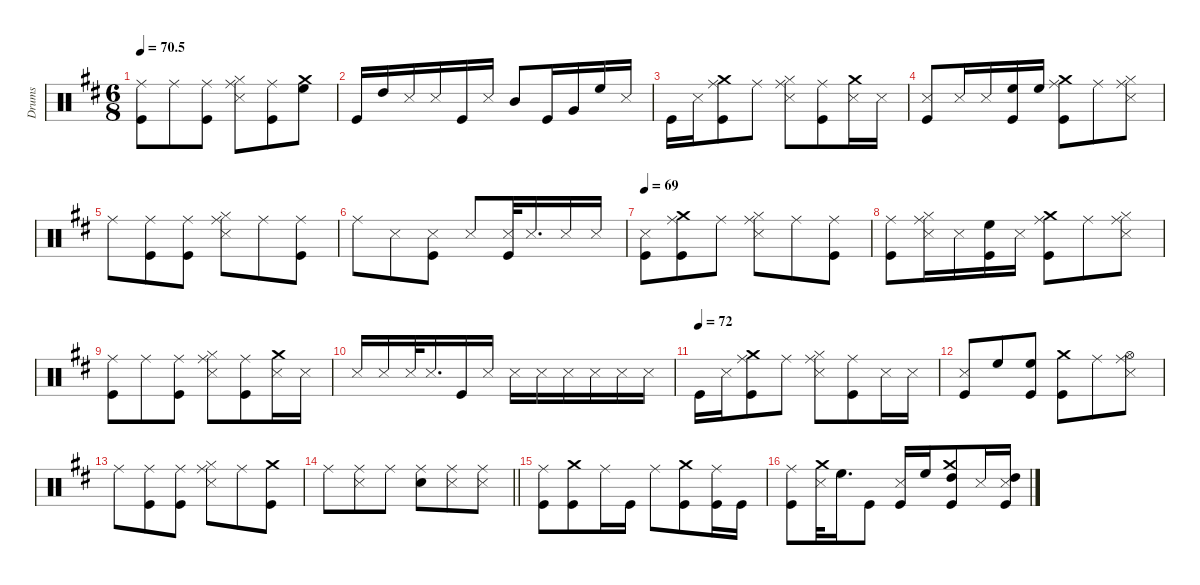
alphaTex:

\defaultSystemsLayout 4
\hideDynamics
\bracketExtendMode groupsimilarinstruments
\firstSystemTrackNameMode fullname
\otherSystemsTrackNameOrientation horizontal
\track ("Drums" "drm.") {defaultSystemsLayout 4 instrument percussion}
\staff {score}
\articulation defaults
\ts (6 8)
\tempo
70.5
\accidentals auto
\clef neutral
\ottava regular
\simile none
\ks bminor
("Kick (hit)" "Ride (middle)").8{dy fff} "Ride (middle)".8{dy f} ("Kick (hit)" "Ride (middle)").8 ("Hi-Hat (closed)" "Ride (middle)" "Snare (side stick) 3").8{dy fff} ("Kick (hit)" "Ride (middle)").8{dy f} ("High Floor Tom (hit)" "Crash medium (hit)").8{dy fff} |
"Kick (hit)".16{dy f} "High Tom (hit)".16 "Snare (side stick) 3".16 "Snare (side stick) 3".16{dy mf} "Kick (hit)".16{dy f} "Snare (side stick) 3".16 "Mid Tom (hit)".8 "Kick (hit)".16 "Very Low Tom (hit)".16 "High Floor Tom (hit)".16{dy mp} "Snare (side stick) 3".16 |
"Kick (hit)".16{dy f} "Snare (side stick) 3".16 ("Crash medium (hit)" "Kick (hit)" "Ride (middle)").8{dy fff} "Ride (middle)".8{dy f} ("Snare (side stick) 3" "Hi-Hat (closed)" "Ride (middle)").8{dy fff} ("Kick (hit)" "Ride (middle)").8 ("Snare (side stick) 3" "Crash medium (hit)").16{dy p} "Snare (side stick) 3".16 |
("Kick (hit)" "Snare (side stick) 3").8{dy f} "Snare (side stick) 3".16 "Snare (side stick) 3".16{dy mf} ("Kick (hit)" "High Floor Tom (hit)").16{dy f} "High Floor Tom (hit)".16 ("Crash medium (hit)" "Kick (hit)" "Ride (middle)").8{dy fff} "Ride (middle)".8{dy f} ("Snare (side stick) 3" "Hi-Hat (closed)" "Ride (middle)").8{dy fff} |
"Ride (middle)".8 ("Kick (hit)" "Ride (middle)").8 ("Kick (hit)" "Ride (middle)").8{dy f} ("Snare (side stick) 3" "Hi-Hat (closed)" "Ride (middle)").8{dy fff} "Ride (middle)".8{dy mp} ("Kick (hit)" "Ride (middle)").8{dy fff} |
"Ride (middle)".8{dy f} "Snare (side stick) 3".8 ("Kick (hit)" "Snare (side stick) 3").8{dy fff} "Snare (side stick) 3".8 ("Kick (hit)" "Snare (side stick) 3").32{dy f} "Snare (side stick) 3".16{d dy mf} "Snare (side stick) 3".16{dy f} "Snare (side stick) 3".16{dy mf} |
\tempo 69
("Kick (hit)" "Snare (side stick) 3").8{dy f} ("Crash medium (hit)" "Kick (hit)" "Ride (middle)").8{dy fff} "Ride (middle)".8{dy f} ("Snare (side stick) 3" "Hi-Hat (closed)" "Ride (middle)").8{dy fff} "Ride (middle)".8{dy f} ("Kick (hit)" "Ride (middle)").8{dy fff} |
("Kick (hit)" "Ride (middle)").8{dy f} ("Hi-Hat (closed)" "Ride (middle)" "Snare (side stick) 3").16{dy fff} "Snare (side stick) 3".16{dy f} ("Kick (hit)" "High Floor Tom (hit)").16 "Snare (side stick) 3".16 ("Crash medium (hit)" "Kick (hit)" "Ride (middle)").8{dy fff} "Ride (middle)".8{dy f} ("Snare (side stick) 3" "Hi-Hat (closed)" "Ride (middle)").8{dy fff} |
("Kick (hit)" "Ride (middle)").8 "Ride (middle)".8{dy f} ("Kick (hit)" "Ride (middle)").8 ("Snare (side stick) 3" "Hi-Hat (closed)" "Ride (middle)").8{dy fff} ("Kick (hit)" "Ride (middle)").8{dy f} ("Crash medium (hit)" "Snare (side stick) 3").16{dy fff} "Snare (side stick) 3".16{dy f} |
"Snare (side stick) 3".16{dy fff} "Snare (side stick) 3".16{dy f} "Snare (side stick) 3".32{dy fff} "Snare (side stick) 3".16{d dy ff} "Kick (hit)".16{dy f} "Snare (side stick) 3".16 "Snare (side stick) 3".16 "Snare (side stick) 3".16 "Snare (side stick) 3".16 "Snare (side stick) 3".16{dy mf} "Snare (side stick) 3".16{dy f} "Snare (side stick) 3".16{dy mp} |
\tempo (72)
"Kick (hit)".16{dy f} "Snare (side stick) 3".16 ("Crash medium (hit)" "Kick (hit)" "Ride (middle)").8{dy fff} "Ride (middle)".8{dy f} ("Snare (side stick) 3" "Hi-Hat (closed)" "Ride (middle)").8{dy fff} ("Kick (hit)" "Ride (middle)").8 "Snare (side stick) 3".16 "Snare (side stick) 3".16{dy f} |
("Kick (hit)" "Snare (side stick) 3").8 "High Floor Tom (hit)".8{dy fff} ("Kick (hit)" "High Floor Tom (hit)").8{dy f} ("Crash medium (hit)" "Kick (hit)").8{dy fff} "Ride (middle)".8{dy f} ("Snare (side stick) 3" "Hi-Hat (open)" "Ride (middle)").8{dy fff} |
"Ride (middle)".8{dy mf} ("Kick (hit)" "Ride (middle)").8{dy fff} ("Kick (hit)" "Ride (middle)").8{dy f} ("Snare (side stick) 3" "Hi-Hat (closed)" "Ride (middle)").8{dy fff} "Ride (middle)".8{dy mp} ("Kick (hit)" "Crash medium (hit)").8{dy f} |
\barLineRight lightlight "Ride (middle)".8{dy ff}
("Ride (middle)" "Snare (side stick) 3").8 "Ride (middle)".8{dy f} ("Snare (hit) 2" "Ride (middle)").8 ("Snare (side stick) 3" "Ride (middle)").8 ("Snare (side stick) 3" "Ride (middle)").8 |
("Kick (hit)" "Ride (middle)").8 ("Crash medium (hit)" "Kick (hit)").8{dy ff} "Ride (middle)".16 "Kick (hit)".16 "Ride (middle)".8 ("Kick (hit)" "Crash medium (hit)").8 ("Kick (hit)" "Ride (middle)").16 "Kick (hit)".16 |
("Kick (hit)" "Ride (middle)").8 ("Crash medium (hit)" "Snare (side stick) 3").32 "High Floor Tom (hit)".16{d dy f} "Kick (hit)".8{dy fff} ("Kick (hit)" "Snare (side stick) 3").16{dy f} "High Floor Tom (hit)".16{dy mp} ("Kick (hit)" "High Tom (hit)" "Crash medium (hit)").8{dy f} "Snare (side stick) 3".16 ("Kick (hit)" "High Tom (hit)" "Snare (side stick) 3").16
